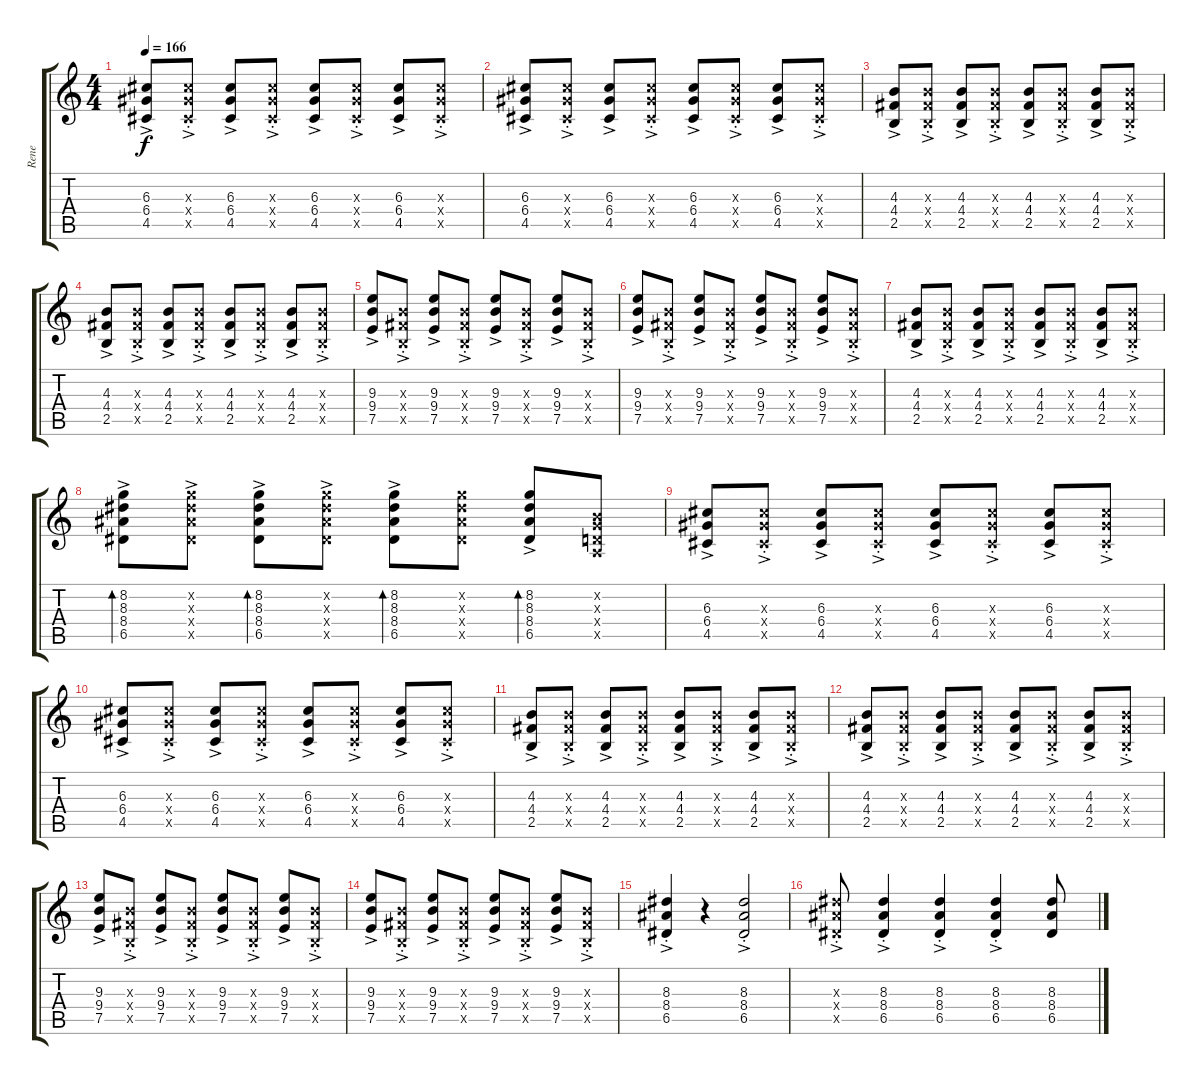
\track ("Rene" "Rene") {instrument overdrivenguitar}
\staff {score tabs}
\tuning (E4 B3 G3 D3 A2 E2) {hide}
\ts (4 4)
\tempo 166
\clef g2
\ks c
(6.3{ac} 6.4{ac} 4.5{ac}).8{dy f} (6.3{ac st x} 6.4{ac st x} 4.5{ac st x}).8 (6.3{ac} 6.4{ac} 4.5{ac}).8 (6.3{ac st x} 6.4{ac st x} 4.5{ac st x}).8 (6.3{ac} 6.4{ac} 4.5{ac}).8 (6.3{ac st x} 6.4{ac st x} 4.5{ac st x}).8 (6.3{ac} 6.4{ac} 4.5{ac}).8 (6.3{ac st x} 6.4{ac st x} 4.5{ac st x}).8 |
(6.3{ac} 6.4{ac} 4.5{ac}).8 (6.3{ac st x} 6.4{ac st x} 4.5{ac st x}).8 (6.3{ac} 6.4{ac} 4.5{ac}).8 (6.3{ac st x} 6.4{ac st x} 4.5{ac st x}).8 (6.3{ac} 6.4{ac} 4.5{ac}).8 (6.3{ac st x} 6.4{ac st x} 4.5{ac st x}).8 (6.3{ac} 6.4{ac} 4.5{ac}).8 (6.3{ac st x} 6.4{ac st x} 4.5{ac st x}).8 |
(4.3{ac} 4.4{ac} 2.5{ac}).8 (4.3{ac st x} 4.4{ac st x} 2.5{ac st x}).8 (4.3{ac} 4.4{ac} 2.5{ac}).8 (4.3{ac st x} 4.4{ac st x} 2.5{ac st x}).8 (4.3{ac} 4.4{ac} 2.5{ac}).8 (4.3{ac st x} 4.4{ac st x} 2.5{ac st x}).8 (4.3{ac} 4.4{ac} 2.5{ac}).8 (4.3{ac st x} 4.4{ac st x} 2.5{ac st x}).8 |
(4.3{ac} 4.4{ac} 2.5{ac}).8 (4.3{ac st x} 4.4{ac st x} 2.5{ac st x}).8 (4.3{ac} 4.4{ac} 2.5{ac}).8 (4.3{ac st x} 4.4{ac st x} 2.5{ac st x}).8 (4.3{ac} 4.4{ac} 2.5{ac}).8 (4.3{ac st x} 4.4{ac st x} 2.5{ac st x}).8 (4.3{ac} 4.4{ac} 2.5{ac}).8 (4.3{ac st x} 4.4{ac st x} 2.5{ac st x}).8 |
(9.3{ac} 9.4{ac} 7.5{ac}).8 (4.3{ac st x} 4.4{ac st x} 2.5{ac st x}).8 (9.3{ac} 9.4{ac} 7.5{ac}).8 (4.3{ac st x} 4.4{ac st x} 2.5{ac st x}).8 (9.3{ac} 9.4{ac} 7.5{ac}).8 (4.3{ac st x} 4.4{ac st x} 2.5{ac st x}).8 (9.3{ac} 9.4{ac} 7.5{ac}).8 (4.3{ac st x} 4.4{ac st x} 2.5{ac st x}).8 |
(9.3{ac} 9.4{ac} 7.5{ac}).8 (4.3{ac st x} 4.4{ac st x} 2.5{ac st x}).8 (9.3{ac} 9.4{ac} 7.5{ac}).8 (4.3{ac st x} 4.4{ac st x} 2.5{ac st x}).8 (9.3{ac} 9.4{ac} 7.5{ac}).8 (4.3{ac st x} 4.4{ac st x} 2.5{ac st x}).8 (9.3{ac} 9.4{ac} 7.5{ac}).8 (4.3{ac st x} 4.4{ac st x} 2.5{ac st x}).8 |
(4.3{ac} 4.4{ac} 2.5{ac}).8 (4.3{ac st x} 4.4{ac st x} 2.5{ac st x}).8 (4.3{ac} 4.4{ac} 2.5{ac}).8 (4.3{ac st x} 4.4{ac st x} 2.5{ac st x}).8 (4.3{ac} 4.4{ac} 2.5{ac}).8 (4.3{ac st x} 4.4{ac st x} 2.5{ac st x}).8 (4.3{ac} 4.4{ac} 2.5{ac}).8 (4.3{ac st x} 4.4{ac st x} 2.5{ac st x}).8 |
(8.2{ac} 8.3{ac} 8.4{ac} 6.5{ac}).8{bd 30} (8.2{ac x} 8.3{ac x} 8.4{ac x} 6.5{ac x}).8 (8.2{ac} 8.3{ac} 8.4{ac} 6.5{ac}).8{bd 30} (8.2{ac x} 8.3{ac x} 8.4{ac x} 6.5{ac x}).8 (8.2{ac} 8.3{ac} 8.4{ac} 6.5{ac}).8{bd 30} (8.2{x} 8.3{x} 8.4{x} 6.5{x}).8 (8.2{ac} 8.3{ac} 8.4{ac} 6.5{ac}).8{bd 30} (0.2{x} 0.3{x} 0.4{x} 0.5{x}).8 |
(6.3{ac} 6.4{ac} 4.5{ac}).8 (6.3{ac st x} 6.4{ac st x} 4.5{ac st x}).8 (6.3{ac} 6.4{ac} 4.5{ac}).8 (6.3{ac st x} 6.4{ac st x} 4.5{ac st x}).8 (6.3{ac} 6.4{ac} 4.5{ac}).8 (6.3{ac st x} 6.4{ac st x} 4.5{ac st x}).8 (6.3{ac} 6.4{ac} 4.5{ac}).8 (6.3{ac st x} 6.4{ac st x} 4.5{ac st x}).8 |
(6.3{ac} 6.4{ac} 4.5{ac}).8 (6.3{ac st x} 6.4{ac st x} 4.5{ac st x}).8 (6.3{ac} 6.4{ac} 4.5{ac}).8 (6.3{ac st x} 6.4{ac st x} 4.5{ac st x}).8 (6.3{ac} 6.4{ac} 4.5{ac}).8 (6.3{ac st x} 6.4{ac st x} 4.5{ac st x}).8 (6.3{ac} 6.4{ac} 4.5{ac}).8 (6.3{ac st x} 6.4{ac st x} 4.5{ac st x}).8 |
(4.3{ac} 4.4{ac} 2.5{ac}).8 (4.3{ac st x} 4.4{ac st x} 2.5{ac st x}).8 (4.3{ac} 4.4{ac} 2.5{ac}).8 (4.3{ac st x} 4.4{ac st x} 2.5{ac st x}).8 (4.3{ac} 4.4{ac} 2.5{ac}).8 (4.3{ac st x} 4.4{ac st x} 2.5{ac st x}).8 (4.3{ac} 4.4{ac} 2.5{ac}).8 (4.3{ac st x} 4.4{ac st x} 2.5{ac st x}).8 |
(4.3{ac} 4.4{ac} 2.5{ac}).8 (4.3{ac st x} 4.4{ac st x} 2.5{ac st x}).8 (4.3{ac} 4.4{ac} 2.5{ac}).8 (4.3{ac st x} 4.4{ac st x} 2.5{ac st x}).8 (4.3{ac} 4.4{ac} 2.5{ac}).8 (4.3{ac st x} 4.4{ac st x} 2.5{ac st x}).8 (4.3{ac} 4.4{ac} 2.5{ac}).8 (4.3{ac st x} 4.4{ac st x} 2.5{ac st x}).8 |
(9.3{ac} 9.4{ac} 7.5{ac}).8 (4.3{ac st x} 4.4{ac st x} 2.5{ac st x}).8 (9.3{ac} 9.4{ac} 7.5{ac}).8 (4.3{ac st x} 4.4{ac st x} 2.5{ac st x}).8 (9.3{ac} 9.4{ac} 7.5{ac}).8 (4.3{ac st x} 4.4{ac st x} 2.5{ac st x}).8 (9.3{ac} 9.4{ac} 7.5{ac}).8 (4.3{ac st x} 4.4{ac st x} 2.5{ac st x}).8 |
(9.3{ac} 9.4{ac} 7.5{ac}).8 (4.3{ac st x} 4.4{ac st x} 2.5{ac st x}).8 (9.3{ac} 9.4{ac} 7.5{ac}).8 (4.3{ac st x} 4.4{ac st x} 2.5{ac st x}).8 (9.3{ac} 9.4{ac} 7.5{ac}).8 (4.3{ac st x} 4.4{ac st x} 2.5{ac st x}).8 (9.3{ac} 9.4{ac} 7.5{ac}).8 (4.3{ac st x} 4.4{ac st x} 2.5{ac st x}).8 |
(8.3{ac st} 8.4{ac st} 6.5{ac st}).4 r.4 (8.3{ac st} 8.4{ac st} 6.5{ac st}).2 |
(8.3{ac st x} 8.4{ac st x} 6.5{ac st x}).8 (8.3{ac st} 8.4{ac st} 6.5{ac st}).4 (8.3{ac st} 8.4{ac st} 6.5{ac st}).4 (8.3{ac st} 8.4{ac st} 6.5{ac st}).4 (8.3 8.4 6.5).8
